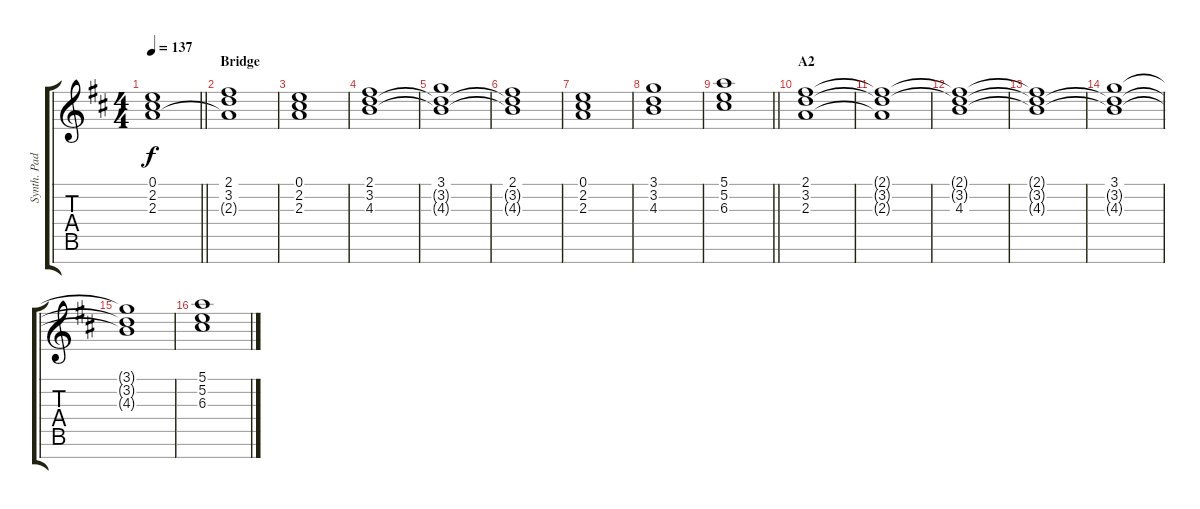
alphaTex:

\track ("Synth. Pad" "Synth. Pad") {instrument pad2warm}
\staff {score tabs}
\tuning (E5 B4 G4 D4 A3 E3 B2) {hide}
\ts (4 4)
\tempo 137
\clef g2
\barLineRight lightlight
\ks d
(0.1 2.2 2.3).1{dy f} |
\section ("" "Bridge")
(2.1 3.2 2.3{t}).1 |
(0.1 2.2 2.3).1 |
(2.1 3.2 4.3).1 |
(3.1 3.2{t} 4.3{t}).1 |
(2.1 3.2{t} 4.3{t}).1 |
(0.1 2.2 2.3).1 |
(3.1 3.2 4.3).1 |
\barLineRight lightlight
(5.1 5.2 6.3).1 |
\section ("" "A2")
(2.1 3.2 2.3).1 |
(2.1{t} 3.2{t} 2.3{t}).1 |
(2.1{t} 3.2{t} 4.3).1 |
(2.1{t} 3.2{t} 4.3{t}).1 |
(3.1 3.2{t} 4.3{t}).1 |
(3.1{t} 3.2{t} 4.3{t}).1 |
(5.1 5.2 6.3).1
